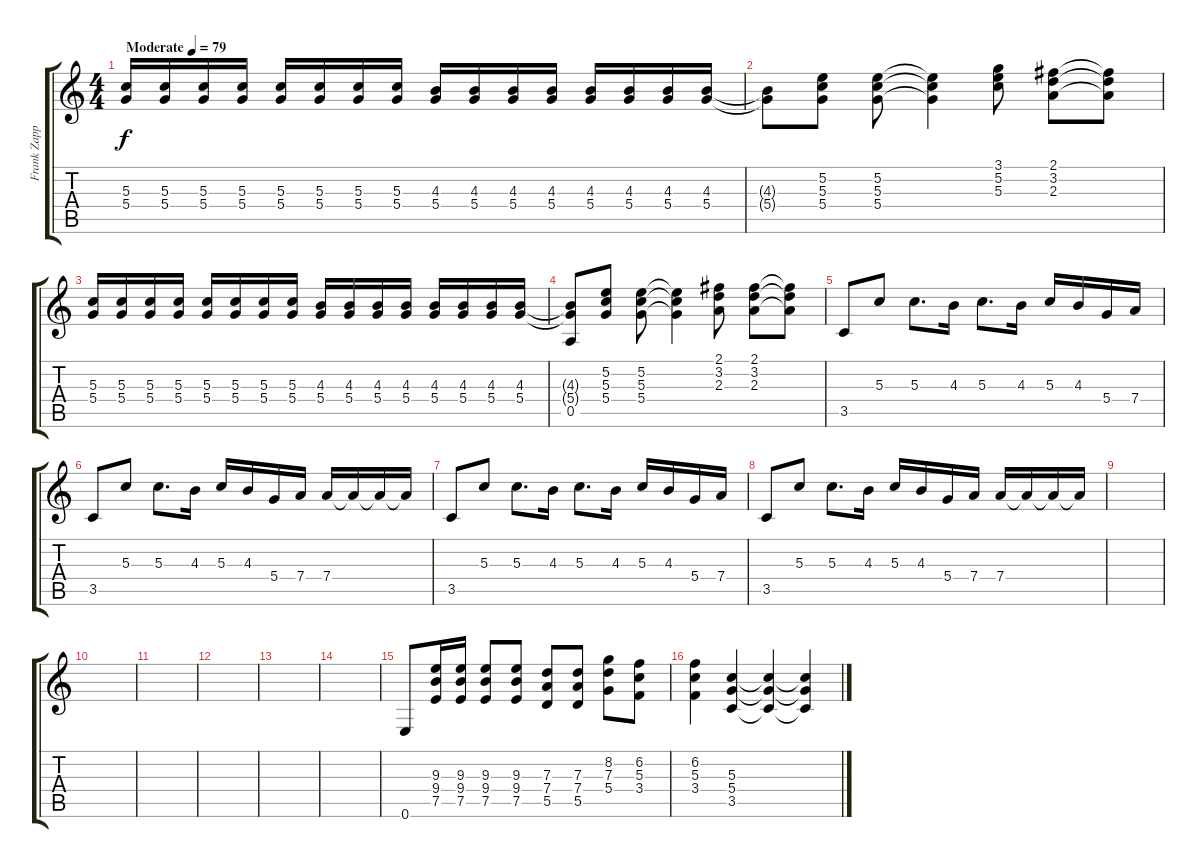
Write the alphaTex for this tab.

\track ("Frank Zappa" "Frank Zapp") {instrument overdrivenguitar}
\staff {score tabs}
\tuning (E4 B3 G3 D3 A2 E2) {hide}
\ts (4 4)
\tempo (79 "Moderate")
\clef g2
\ks c
(5.3 5.4).16{dy f instrument overdrivenguitar} (5.3 5.4).16 (5.3 5.4).16 (5.3 5.4).16 (5.3 5.4).16 (5.3 5.4).16 (5.3 5.4).16 (5.3 5.4).16 (4.3 5.4).16 (4.3 5.4).16 (4.3 5.4).16 (4.3 5.4).16 (4.3 5.4).16 (4.3 5.4).16 (4.3 5.4).16 (4.3 5.4).16 |
(4.3{t} 5.4{t}).8 (5.2 5.3 5.4).8 (5.2 5.3 5.4).8 (5.2{t} 5.3{t} 5.4{t}).4 (3.1 5.2 5.3).8 (2.1 3.2 2.3).8 (2.1{t} 3.2{t} 2.3{t}).8 |
(5.3 5.4).16 (5.3 5.4).16 (5.3 5.4).16 (5.3 5.4).16 (5.3 5.4).16 (5.3 5.4).16 (5.3 5.4).16 (5.3 5.4).16 (4.3 5.4).16 (4.3 5.4).16 (4.3 5.4).16 (4.3 5.4).16 (4.3 5.4).16 (4.3 5.4).16 (4.3 5.4).16 (4.3 5.4).16 |
(4.3{t} 5.4{t} 0.5).8 (5.2 5.3 5.4).8 (5.2 5.3 5.4).8 (5.2{t} 5.3{t} 5.4{t}).4 (2.1 3.2 2.3).8 (2.1 3.2 2.3).8 (2.1{t} 3.2{t} 2.3{t}).8 |
3.5.8 5.3.8 5.3.8{d} 4.3.16 5.3.8{d} 4.3.16 5.3.16 4.3.16 5.4.16 7.4.16 |
3.5.8 5.3.8 5.3.8{d} 4.3.16 5.3.16 4.3.16 5.4.16 7.4.16 7.4.16 7.4{t}.16 7.4{t}.16 7.4{t}.16 |
3.5.8 5.3.8 5.3.8{d} 4.3.16 5.3.8{d} 4.3.16 5.3.16 4.3.16 5.4.16 7.4.16 |
3.5.8 5.3.8 5.3.8{d} 4.3.16 5.3.16 4.3.16 5.4.16 7.4.16 7.4.16 7.4{t}.16 7.4{t}.16 7.4{t}.16 |
|
|
|
|
|
|
0.6.8 (9.3 9.4 7.5).16 (9.3 9.4 7.5).16 (9.3 9.4 7.5).8 (9.3 9.4 7.5).8 (7.3 7.4 5.5).8 (7.3 7.4 5.5).8 (8.2 7.3 5.4).8 (6.2 5.3 3.4).8 |
(6.2 5.3 3.4).4 (5.3 5.4 3.5).4 (5.3{t} 5.4{t} 3.5{t}).4 (5.3{t} 5.4{t} 3.5{t}).4
